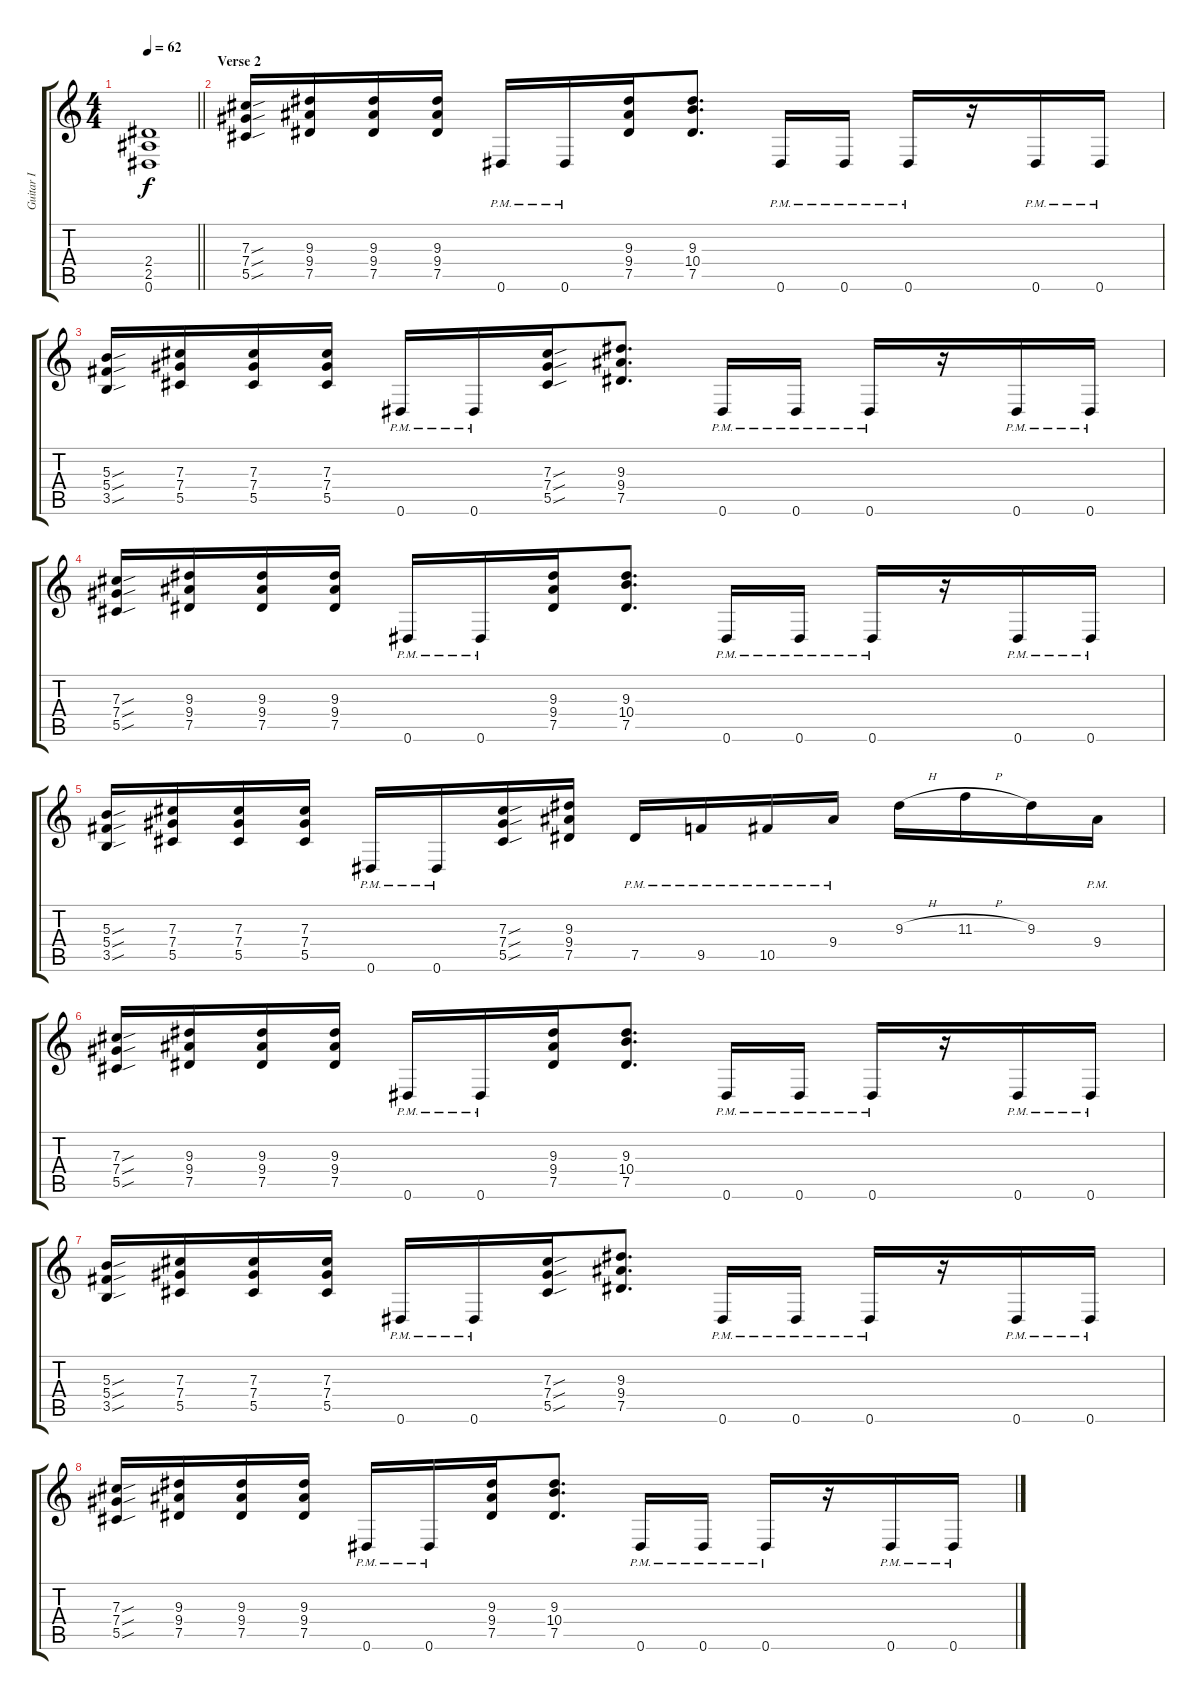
\track ("Guitar I" "Guitar I") {instrument distortionguitar}
\staff {score tabs}
\tuning (Eb4 Bb3 Gb3 Db3 Ab2 Eb2) {hide}
\ts (4 4)
\tempo 62
\clef g2
\barLineRight lightlight
\ks c
(2.4 2.5 0.6).1{dy f} |
\section ("" "Verse 2")
(7.3{sou} 7.4{sou} 5.5{sou}).16 (9.3 9.4 7.5).16 (9.3 9.4 7.5).16 (9.3 9.4 7.5).16 0.6{pm}.16 0.6{pm}.16 (9.3 9.4 7.5).16 (9.3 10.4 7.5).8{d} 0.6{pm}.16 0.6{pm}.16 0.6{pm}.16 r.16 0.6{pm}.16 0.6{pm}.16 |
(5.3{sou} 5.4{sou} 3.5{sou}).16 (7.3 7.4 5.5).16 (7.3 7.4 5.5).16 (7.3 7.4 5.5).16 0.6{pm}.16 0.6{pm}.16 (7.3{sou} 7.4{sou} 5.5{sou}).16 (9.3 9.4 7.5).8{d} 0.6{pm}.16 0.6{pm}.16 0.6{pm}.16 r.16 0.6{pm}.16 0.6{pm}.16 |
(7.3{sou} 7.4{sou} 5.5{sou}).16 (9.3 9.4 7.5).16 (9.3 9.4 7.5).16 (9.3 9.4 7.5).16 0.6{pm}.16 0.6{pm}.16 (9.3 9.4 7.5).16 (9.3 10.4 7.5).8{d} 0.6{pm}.16 0.6{pm}.16 0.6{pm}.16 r.16 0.6{pm}.16 0.6{pm}.16 |
(5.3{sou} 5.4{sou} 3.5{sou}).16 (7.3 7.4 5.5).16 (7.3 7.4 5.5).16 (7.3 7.4 5.5).16 0.6{pm}.16 0.6{pm}.16 (7.3{sou} 7.4{sou} 5.5{sou}).16 (9.3 9.4 7.5).16 7.5{pm}.16 9.5{pm}.16 10.5{pm}.16 9.4{pm}.16 9.3{h}.16 11.3{h}.16 9.3.16 9.4{pm}.16 |
(7.3{sou} 7.4{sou} 5.5{sou}).16 (9.3 9.4 7.5).16 (9.3 9.4 7.5).16 (9.3 9.4 7.5).16 0.6{pm}.16 0.6{pm}.16 (9.3 9.4 7.5).16 (9.3 10.4 7.5).8{d} 0.6{pm}.16 0.6{pm}.16 0.6{pm}.16 r.16 0.6{pm}.16 0.6{pm}.16 |
(5.3{sou} 5.4{sou} 3.5{sou}).16 (7.3 7.4 5.5).16 (7.3 7.4 5.5).16 (7.3 7.4 5.5).16 0.6{pm}.16 0.6{pm}.16 (7.3{sou} 7.4{sou} 5.5{sou}).16 (9.3 9.4 7.5).8{d} 0.6{pm}.16 0.6{pm}.16 0.6{pm}.16 r.16 0.6{pm}.16 0.6{pm}.16 |
(7.3{sou} 7.4{sou} 5.5{sou}).16 (9.3 9.4 7.5).16 (9.3 9.4 7.5).16 (9.3 9.4 7.5).16 0.6{pm}.16 0.6{pm}.16 (9.3 9.4 7.5).16 (9.3 10.4 7.5).8{d} 0.6{pm}.16 0.6{pm}.16 0.6{pm}.16 r.16 0.6{pm}.16 0.6{pm}.16
